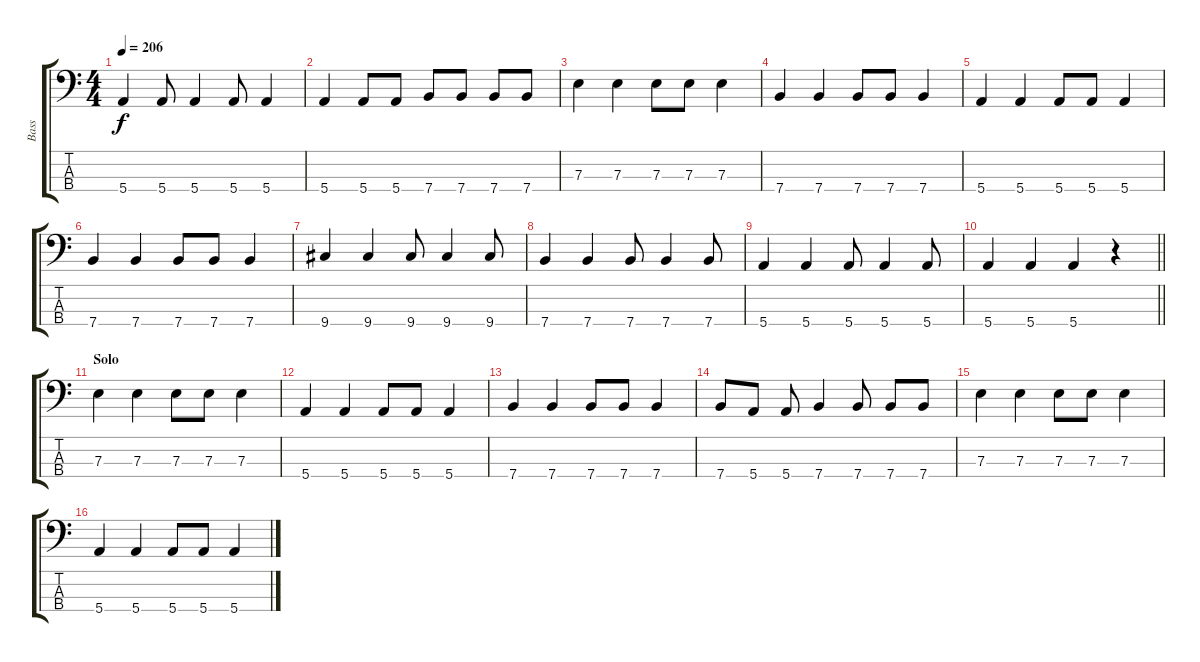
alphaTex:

\track ("Bass" "Bass") {instrument electricbasspick}
\staff {score tabs}
\tuning (G2 D2 A1 E1) {hide}
\ts (4 4)
\tempo 206
\clef f4
\ks c
5.4.4{dy f} 5.4.8 5.4.4 5.4.8 5.4.4 |
5.4.4 5.4.8 5.4.8 7.4.8 7.4.8 7.4.8 7.4.8 |
7.3.4 7.3.4 7.3.8 7.3.8 7.3.4 |
7.4.4 7.4.4 7.4.8 7.4.8 7.4.4 |
5.4.4 5.4.4 5.4.8 5.4.8 5.4.4 |
7.4.4 7.4.4 7.4.8 7.4.8 7.4.4 |
9.4.4 9.4.4 9.4.8 9.4.4 9.4.8 |
7.4.4 7.4.4 7.4.8 7.4.4 7.4.8 |
5.4.4 5.4.4 5.4.8 5.4.4 5.4.8 |
\barLineRight lightlight
5.4.4 5.4.4 5.4.4 r.4 |
\section ("" "Solo")
7.3.4 7.3.4 7.3.8 7.3.8 7.3.4 |
5.4.4 5.4.4 5.4.8 5.4.8 5.4.4 |
7.4.4 7.4.4 7.4.8 7.4.8 7.4.4 |
7.4.8 5.4.8 5.4.8 7.4.4 7.4.8 7.4.8 7.4.8 |
7.3.4 7.3.4 7.3.8 7.3.8 7.3.4 |
5.4.4 5.4.4 5.4.8 5.4.8 5.4.4
